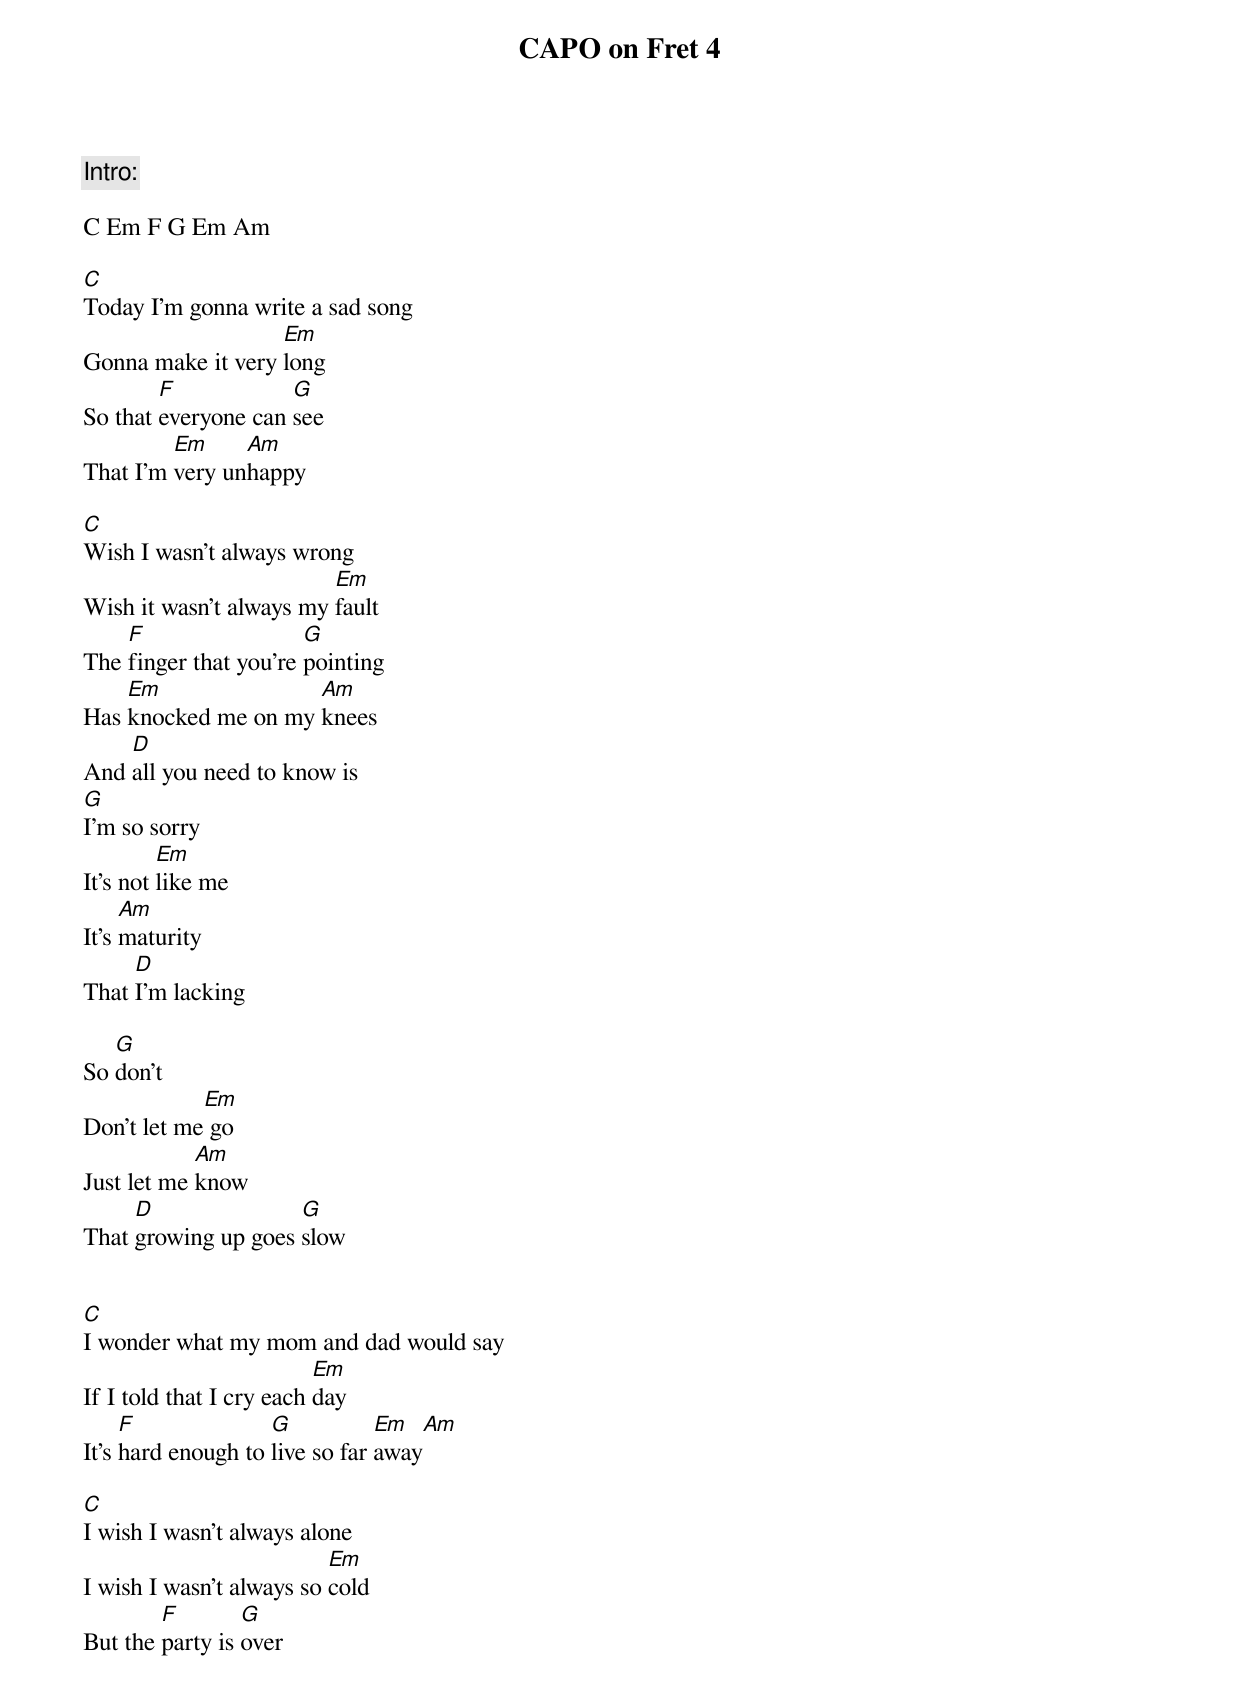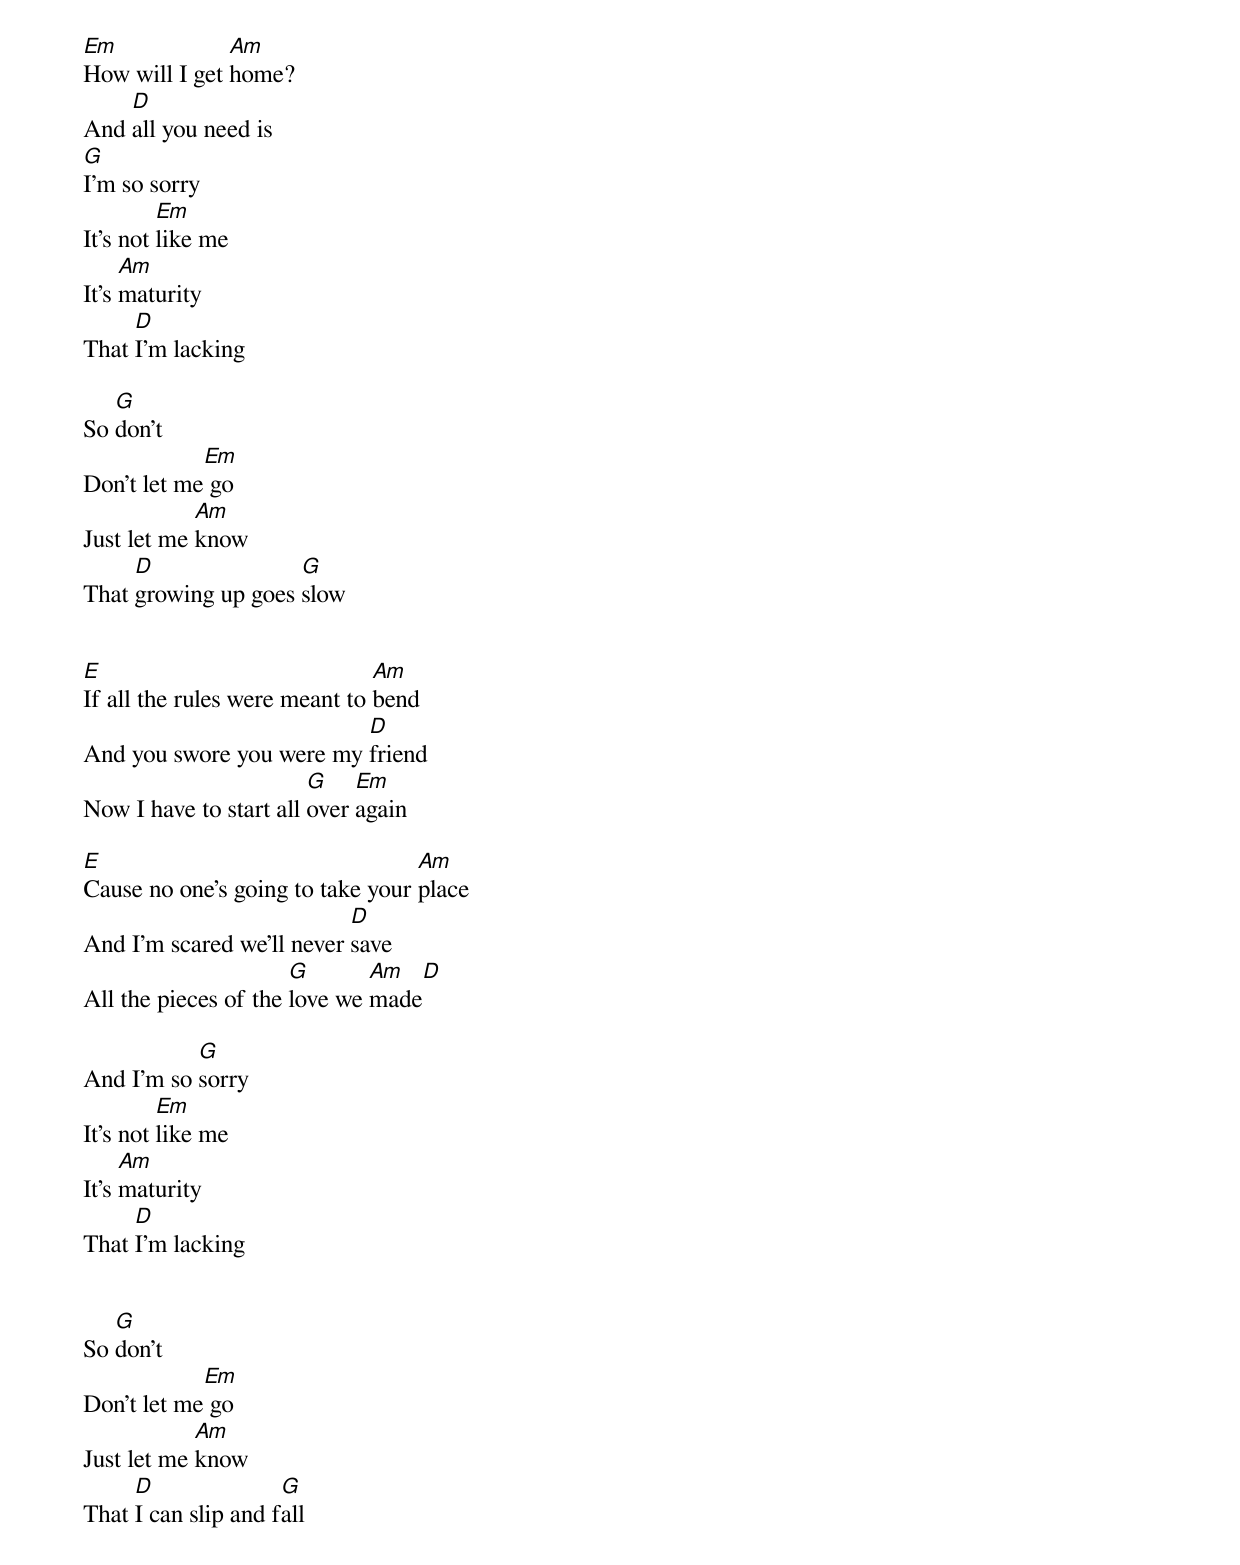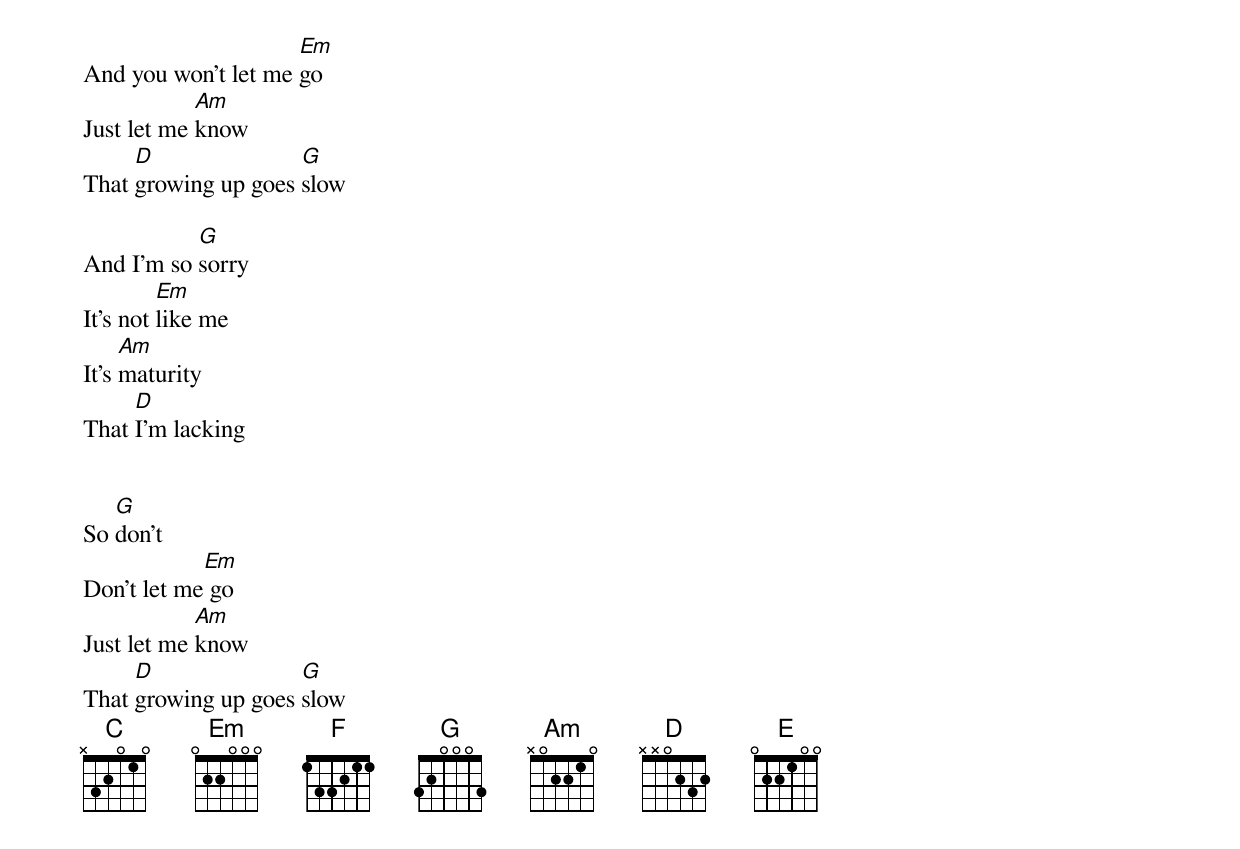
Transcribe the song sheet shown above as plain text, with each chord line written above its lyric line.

CAPO on Fret 4

Intro:

C Em F G Em Am

C
Today I'm gonna write a sad song
                   Em
Gonna make it very long
        F            G
So that everyone can see
         Em     Am
That I'm very unhappy

C
Wish I wasn't always wrong
                         Em
Wish it wasn't always my fault
    F                  G
The finger that you're pointing
    Em               Am
Has knocked me on my knees
    D
And all you need to know is
G
I'm so sorry
         Em
It's not like me
     Am
It's maturity
     D
That I'm lacking

   G
So don't
            Em
Don't let me go
            Am
Just let me know
     D               G
That growing up goes slow


C
I wonder what my mom and dad would say
                          Em
If I told that I cry each day
     F              G           Em   Am
It's hard enough to live so far away

C
I wish I wasn't always alone
                          Em
I wish I wasn't always so cold
        F        G
But the party is over
Em             Am
How will I get home?
    D
And all you need is
G
I'm so sorry
         Em
It's not like me
     Am
It's maturity
     D
That I'm lacking

   G
So don't
            Em
Don't let me go
            Am
Just let me know
     D               G
That growing up goes slow


E                              Am
If all the rules were meant to bend
                          D
And you swore you were my friend
                        G    Em
Now I have to start all over again

E                                 Am
Cause no one's going to take your place
                           D
And I'm scared we'll never save
                      G       Am     D
All the pieces of the love we made

           G
And I'm so sorry
         Em
It's not like me
     Am
It's maturity
     D
That I'm lacking


   G
So don't
            Em
Don't let me go
            Am
Just let me know
     D               G
That I can slip and fall
                     Em
And you won't let me go
            Am
Just let me know
     D               G
That growing up goes slow

           G
And I'm so sorry
         Em
It's not like me
     Am
It's maturity
     D
That I'm lacking


   G
So don't
            Em
Don't let me go
            Am
Just let me know
     D               G
That growing up goes slow
